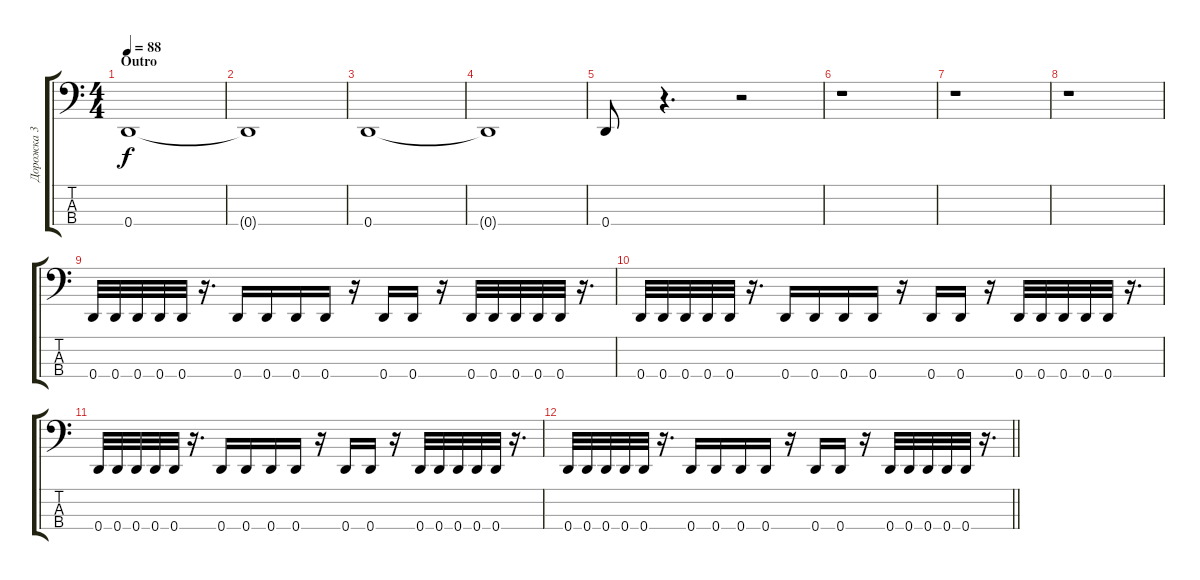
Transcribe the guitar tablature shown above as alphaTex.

\track ("Дорожка 3" "Дорожка 3") {instrument electricbassfinger}
\staff {score tabs}
\tuning (G2 D2 A1 D1) {hide}
\ts (4 4)
\section ("" "Outro")
\tempo 88
\clef f4
\ks c
0.4.1{dy f} |
0.4{t}.1 |
0.4.1 |
0.4{t}.1 |
0.4.8 r.4{d} r.2 |
r.1 |
r.1 |
r.1 |
0.4.32 0.4.32 0.4.32 0.4.32 0.4.32 r.16{d} 0.4.16 0.4.16 0.4.16 0.4.16 r.16 0.4.16 0.4.16 r.16 0.4.32 0.4.32 0.4.32 0.4.32 0.4.32 r.16{d} |
0.4.32 0.4.32 0.4.32 0.4.32 0.4.32 r.16{d} 0.4.16 0.4.16 0.4.16 0.4.16 r.16 0.4.16 0.4.16 r.16 0.4.32 0.4.32 0.4.32 0.4.32 0.4.32 r.16{d} |
0.4.32 0.4.32 0.4.32 0.4.32 0.4.32 r.16{d} 0.4.16 0.4.16 0.4.16 0.4.16 r.16 0.4.16 0.4.16 r.16 0.4.32 0.4.32 0.4.32 0.4.32 0.4.32 r.16{d} |
\barLineRight lightlight
0.4.32 0.4.32 0.4.32 0.4.32 0.4.32 r.16{d} 0.4.16 0.4.16 0.4.16 0.4.16 r.16 0.4.16 0.4.16 r.16 0.4.32 0.4.32 0.4.32 0.4.32 0.4.32 r.16{d}
